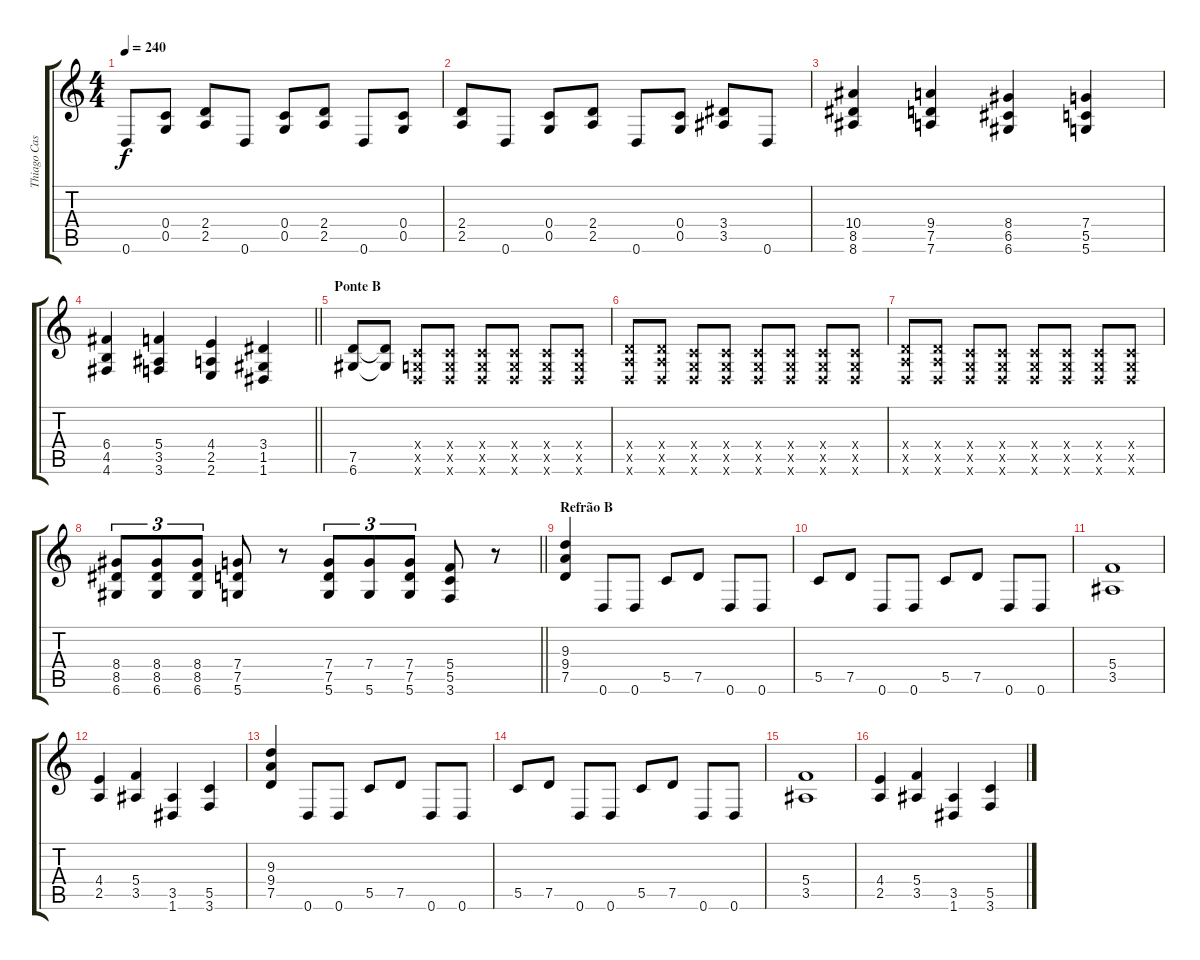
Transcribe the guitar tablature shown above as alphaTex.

\track ("Thiago Castro" "Thiago Cas") {instrument distortionguitar}
\staff {score tabs}
\tuning (D4 A3 F3 C3 G2 D2) {hide}
\ts (4 4)
\tempo 240
\clef g2
\ks c
0.6.8{dy f} (0.4 0.5).8 (2.4 2.5).8 0.6.8 (0.4 0.5).8 (2.4 2.5).8 0.6.8 (0.4 0.5).8 |
(2.4 2.5).8 0.6.8 (0.4 0.5).8 (2.4 2.5).8 0.6.8 (0.4 0.5).8 (3.4 3.5).8 0.6.8 |
(10.4 8.5 8.6).4 (9.4 7.5 7.6).4 (8.4 6.5 6.6).4 (7.4 5.5 5.6).4 |
\barLineRight lightlight
(6.4 4.5 4.6).4 (5.4 3.5 3.6).4 (4.4 2.5 2.6).4 (3.4 1.5 1.6).4 |
\section ("" "Ponte B")
(7.5 6.6).8 (7.5{t} 6.6{t}).8 (0.4{x} 0.5{x} 0.6{x}).8 (0.4{x} 0.5{x} 0.6{x}).8 (0.4{x} 0.5{x} 0.6{x}).8 (0.4{x} 0.5{x} 0.6{x}).8 (0.4{x} 0.5{x} 0.6{x}).8 (0.4{x} 0.5{x} 0.6{x}).8 |
(2.4{x} 2.5{x} 0.6{x}).8 (2.4{x} 2.5{x} 0.6{x}).8 (0.4{x} 0.5{x} 0.6{x}).8 (0.4{x} 0.5{x} 0.6{x}).8 (0.4{x} 0.5{x} 0.6{x}).8 (0.4{x} 0.5{x} 0.6{x}).8 (0.4{x} 0.5{x} 0.6{x}).8 (0.4{x} 0.5{x} 0.6{x}).8 |
(2.4{x} 2.5{x} 0.6{x}).8 (2.4{x} 2.5{x} 0.6{x}).8 (0.4{x} 0.5{x} 0.6{x}).8 (0.4{x} 0.5{x} 0.6{x}).8 (0.4{x} 0.5{x} 0.6{x}).8 (0.4{x} 0.5{x} 0.6{x}).8 (0.4{x} 0.5{x} 0.6{x}).8 (0.4{x} 0.5{x} 0.6{x}).8 |
\barLineRight lightlight
(8.4 8.5 6.6).8{tu (3 2)} (8.4 8.5 6.6).8{tu (3 2)} (8.4 8.5 6.6).8{tu (3 2)} (7.4 7.5 5.6).8 r.8 (7.4 7.5 5.6).8{tu (3 2)} (7.4 5.6).8{tu (3 2)} (7.4 7.5 5.6).8{tu (3 2)} (5.4 5.5 3.6).8 r.8 |
\section ("" "Refrão B")
(9.3 9.4 7.5).4 0.6.8 0.6.8 5.5.8 7.5.8 0.6.8 0.6.8 |
5.5.8 7.5.8 0.6.8 0.6.8 5.5.8 7.5.8 0.6.8 0.6.8 |
(5.4 3.5).1 |
(4.4 2.5).4 (5.4 3.5).4 (3.5 1.6).4 (5.5 3.6).4 |
(9.3 9.4 7.5).4 0.6.8 0.6.8 5.5.8 7.5.8 0.6.8 0.6.8 |
5.5.8 7.5.8 0.6.8 0.6.8 5.5.8 7.5.8 0.6.8 0.6.8 |
(5.4 3.5).1 |
(4.4 2.5).4 (5.4 3.5).4 (3.5 1.6).4 (5.5 3.6).4
